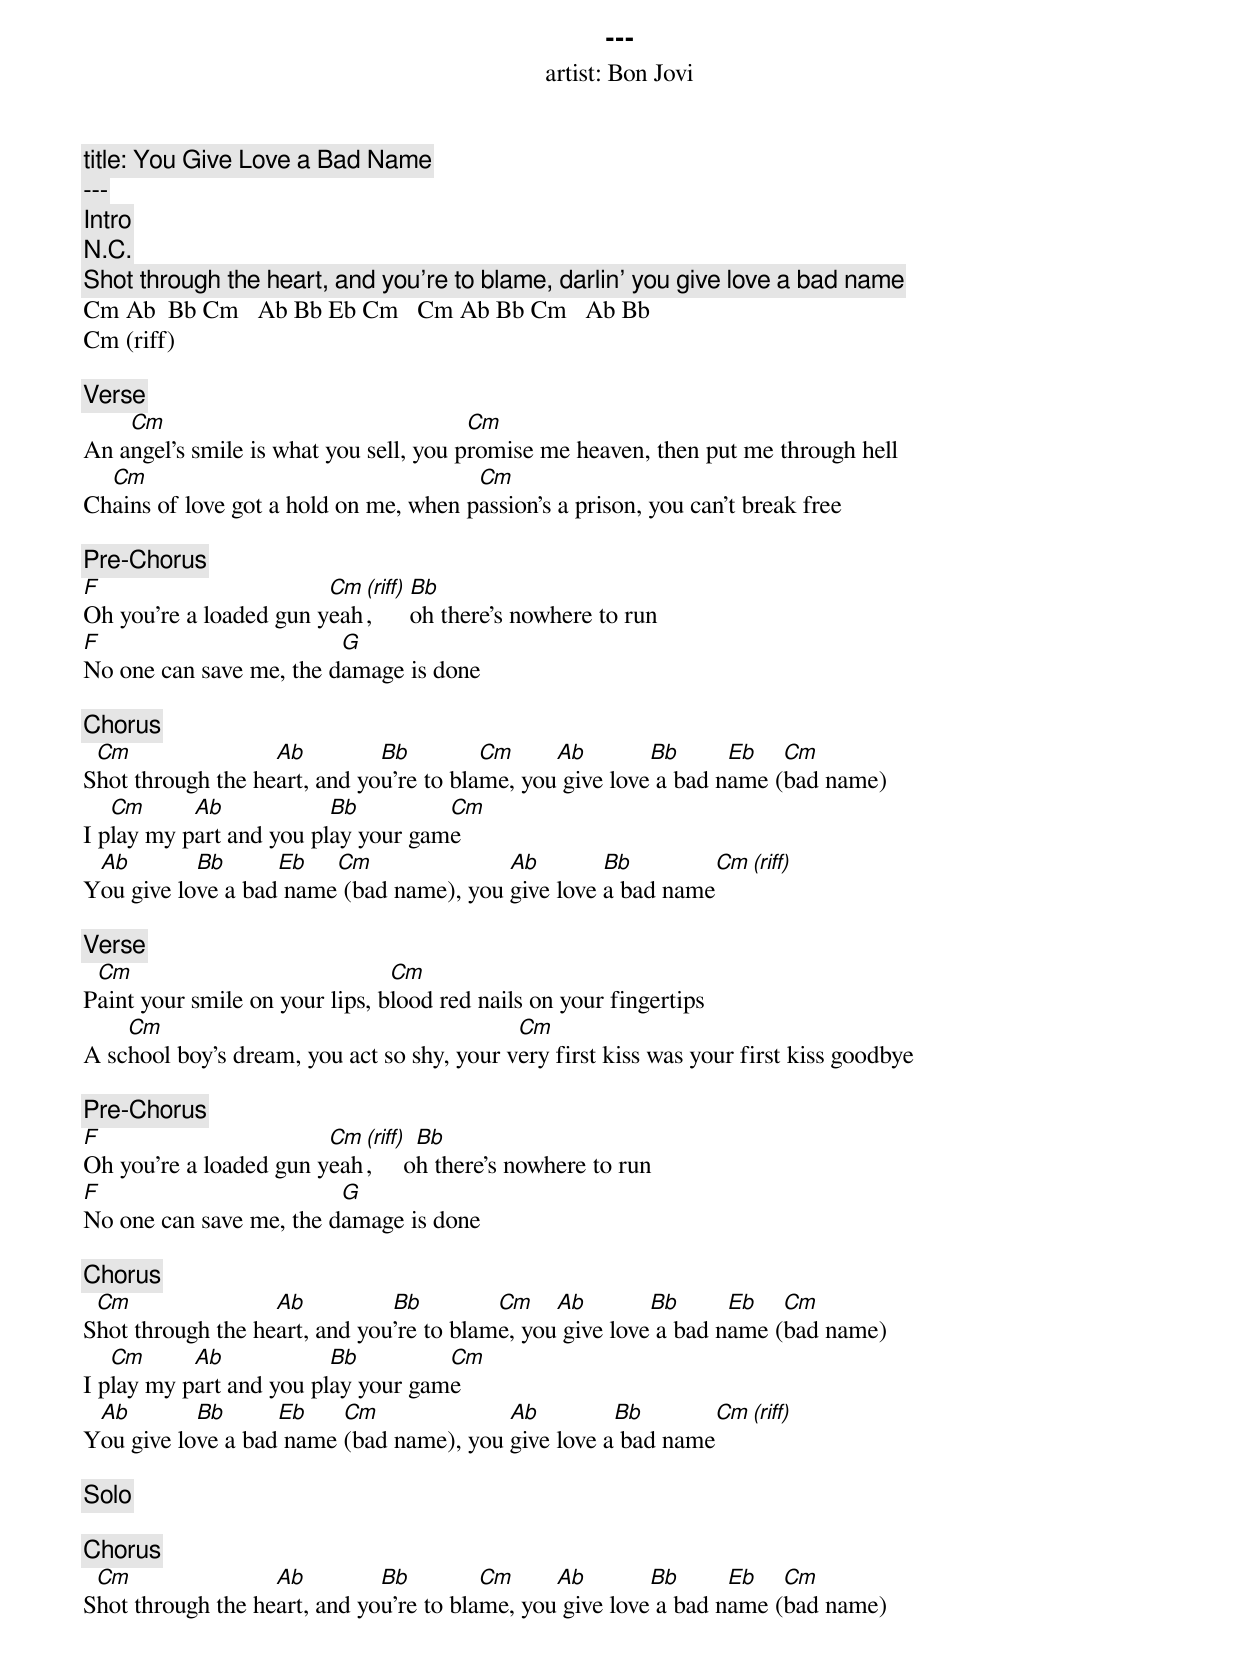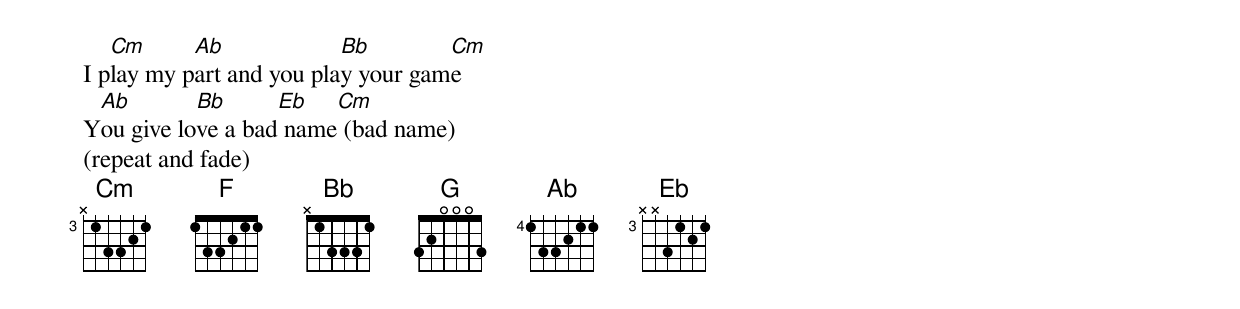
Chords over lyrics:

---
artist: Bon Jovi
title: You Give Love a Bad Name
---
[Intro]
N.C.
Shot through the heart, and you're to blame, darlin' you give love a bad name
Cm Ab  Bb Cm   Ab Bb Eb Cm   Cm Ab Bb Cm   Ab Bb
Cm (riff)

[Verse]
    Cm                                  Cm
An angel's smile is what you sell, you promise me heaven, then put me through hell
  Cm                                   Cm
Chains of love got a hold on me, when passion's a prison, you can't break free

[Pre-Chorus]
F                       Cm (riff) Bb
Oh you're a loaded gun yeah,      oh there's nowhere to run
F                        G
No one can save me, the damage is done

[Chorus]
 Cm                Ab         Bb         Cm     Ab        Bb      Eb   Cm
Shot through the heart, and you're to blame, you give love a bad name (bad name)
   Cm      Ab            Bb         Cm
I play my part and you play your game
 Ab        Bb      Eb   Cm               Ab        Bb            Cm (riff)
You give love a bad name (bad name), you give love a bad name

[Verse]
 Cm                             Cm
Paint your smile on your lips, blood red nails on your fingertips
    Cm                                      Cm
A school boy's dream, you act so shy, your very first kiss was your first kiss goodbye

[Pre-Chorus]
F                       Cm (riff) Bb
Oh you're a loaded gun yeah,     oh there's nowhere to run
F                        G
No one can save me, the damage is done

[Chorus]
 Cm                Ab          Bb         Cm    Ab        Bb      Eb   Cm
Shot through the heart, and you're to blame, you give love a bad name (bad name)
   Cm      Ab            Bb         Cm
I play my part and you play your game
 Ab        Bb      Eb    Cm              Ab         Bb            Cm  (riff)
You give love a bad name (bad name), you give love a bad name

[Solo]

[Chorus]
 Cm                Ab         Bb         Cm     Ab        Bb      Eb   Cm
Shot through the heart, and you're to blame, you give love a bad name (bad name)
   Cm      Ab             Bb        Cm
I play my part and you play your game
 Ab        Bb      Eb   Cm
You give love a bad name (bad name)
(repeat and fade)
